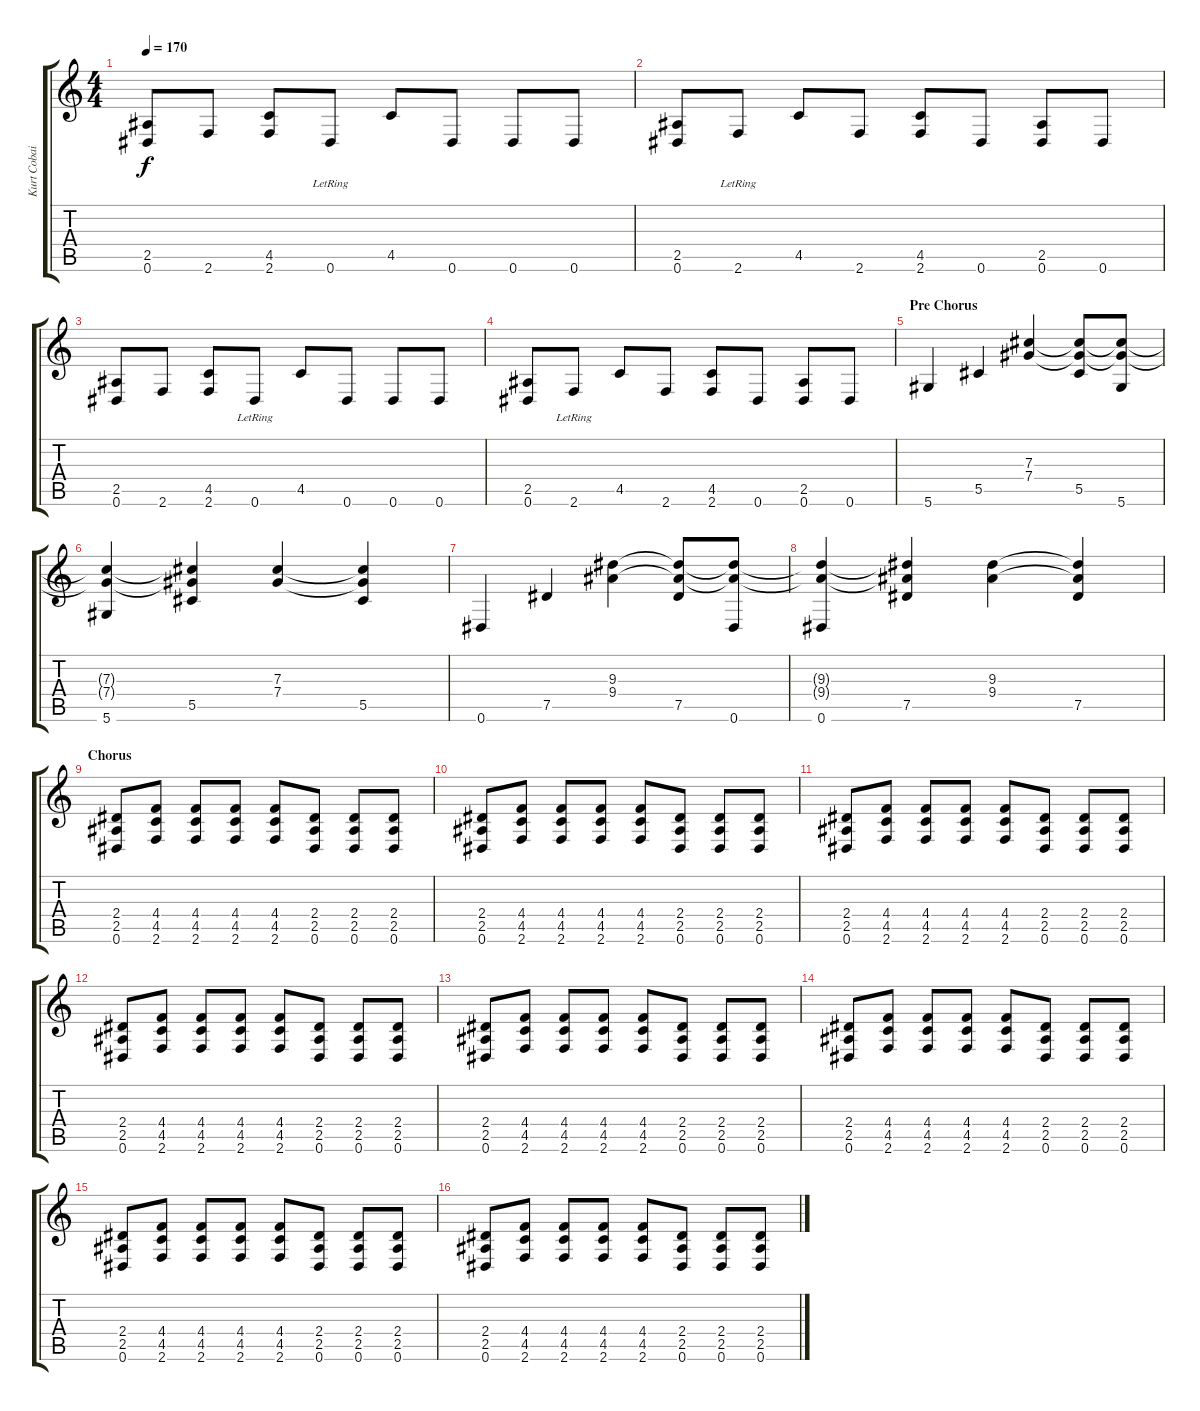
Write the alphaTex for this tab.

\track ("Kurt Cobain (Guitar)" "Kurt Cobai") {instrument electricguitarclean}
\staff {score tabs}
\tuning (Eb4 Bb3 Gb3 Db3 Ab2 Eb2) {hide}
\ts (4 4)
\tempo 170
\clef g2
\ks c
(2.5 0.6).8{dy f} 2.6.8 (4.5 2.6).8 0.6{lr}.8 4.5.8 0.6.8 0.6.8 0.6.8 |
(2.5 0.6).8 2.6{lr}.8 4.5.8 2.6.8 (4.5 2.6).8 0.6.8 (2.5 0.6).8 0.6.8 |
(2.5 0.6).8 2.6.8 (4.5 2.6).8 0.6{lr}.8 4.5.8 0.6.8 0.6.8 0.6.8 |
(2.5 0.6).8 2.6{lr}.8 4.5.8 2.6.8 (4.5 2.6).8 0.6.8 (2.5 0.6).8 0.6.8 |
\section ("" "Pre Chorus")
5.6.4 5.5.4 (7.3 7.4).4 (7.3{t} 7.4{t} 5.5).8 (7.3{t} 7.4{t} 5.6).8 |
(7.3{t} 7.4{t} 5.6).4 (7.3{t} 7.4{t} 5.5).4 (7.3 7.4).4 (7.3{t} 7.4{t} 5.5).4 |
0.6.4 7.5.4 (9.3 9.4).4 (9.3{t} 9.4{t} 7.5).8 (9.3{t} 9.4{t} 0.6).8 |
(9.3{t} 9.4{t} 0.6).4 (9.3{t} 9.4{t} 7.5).4 (9.3 9.4).4 (9.3{t} 9.4{t} 7.5).4 |
\section ("" "Chorus")
(2.4 2.5 0.6).8{instrument distortionguitar} (4.4 4.5 2.6).8 (4.4 4.5 2.6).8 (4.4 4.5 2.6).8 (4.4 4.5 2.6).8 (2.4 2.5 0.6).8 (2.4 2.5 0.6).8 (2.4 2.5 0.6).8 |
(2.4 2.5 0.6).8 (4.4 4.5 2.6).8 (4.4 4.5 2.6).8 (4.4 4.5 2.6).8 (4.4 4.5 2.6).8 (2.4 2.5 0.6).8 (2.4 2.5 0.6).8 (2.4 2.5 0.6).8 |
(2.4 2.5 0.6).8 (4.4 4.5 2.6).8 (4.4 4.5 2.6).8 (4.4 4.5 2.6).8 (4.4 4.5 2.6).8 (2.4 2.5 0.6).8 (2.4 2.5 0.6).8 (2.4 2.5 0.6).8 |
(2.4 2.5 0.6).8 (4.4 4.5 2.6).8 (4.4 4.5 2.6).8 (4.4 4.5 2.6).8 (4.4 4.5 2.6).8 (2.4 2.5 0.6).8 (2.4 2.5 0.6).8 (2.4 2.5 0.6).8 |
(2.4 2.5 0.6).8 (4.4 4.5 2.6).8 (4.4 4.5 2.6).8 (4.4 4.5 2.6).8 (4.4 4.5 2.6).8 (2.4 2.5 0.6).8 (2.4 2.5 0.6).8 (2.4 2.5 0.6).8 |
(2.4 2.5 0.6).8 (4.4 4.5 2.6).8 (4.4 4.5 2.6).8 (4.4 4.5 2.6).8 (4.4 4.5 2.6).8 (2.4 2.5 0.6).8 (2.4 2.5 0.6).8 (2.4 2.5 0.6).8 |
(2.4 2.5 0.6).8 (4.4 4.5 2.6).8 (4.4 4.5 2.6).8 (4.4 4.5 2.6).8 (4.4 4.5 2.6).8 (2.4 2.5 0.6).8 (2.4 2.5 0.6).8 (2.4 2.5 0.6).8 |
(2.4 2.5 0.6).8 (4.4 4.5 2.6).8 (4.4 4.5 2.6).8 (4.4 4.5 2.6).8 (4.4 4.5 2.6).8 (2.4 2.5 0.6).8 (2.4 2.5 0.6).8 (2.4 2.5 0.6).8
